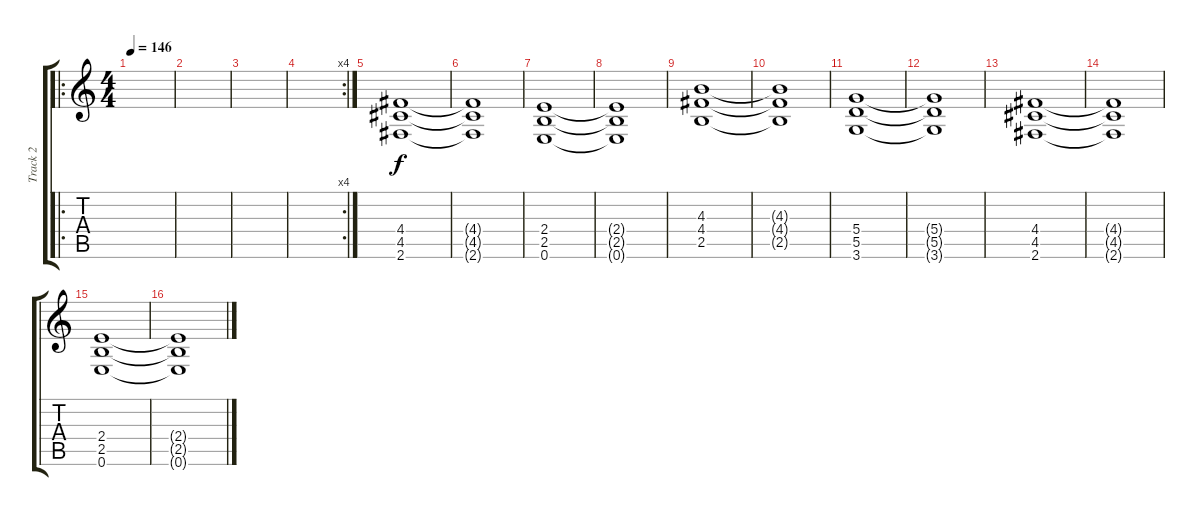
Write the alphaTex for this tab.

\track ("Track 2" "Track 2") {instrument distortionguitar}
\staff {score tabs}
\tuning (E4 B3 G3 D3 A2 E2) {hide}
\ro
\ts (4 4)
\tempo 146
\clef g2
\ks c
|
|
|
\rc 4
|
(4.4 4.5 2.6).1 |
(4.4{t} 4.5{t} 2.6{t}).1 |
(2.4 2.5 0.6).1 |
(2.4{t} 2.5{t} 0.6{t}).1 |
(4.3 4.4 2.5).1 |
(4.3{t} 4.4{t} 2.5{t}).1 |
(5.4 5.5 3.6).1 |
(5.4{t} 5.5{t} 3.6{t}).1 |
(4.4 4.5 2.6).1 |
(4.4{t} 4.5{t} 2.6{t}).1 |
(2.4 2.5 0.6).1 |
(2.4{t} 2.5{t} 0.6{t}).1
